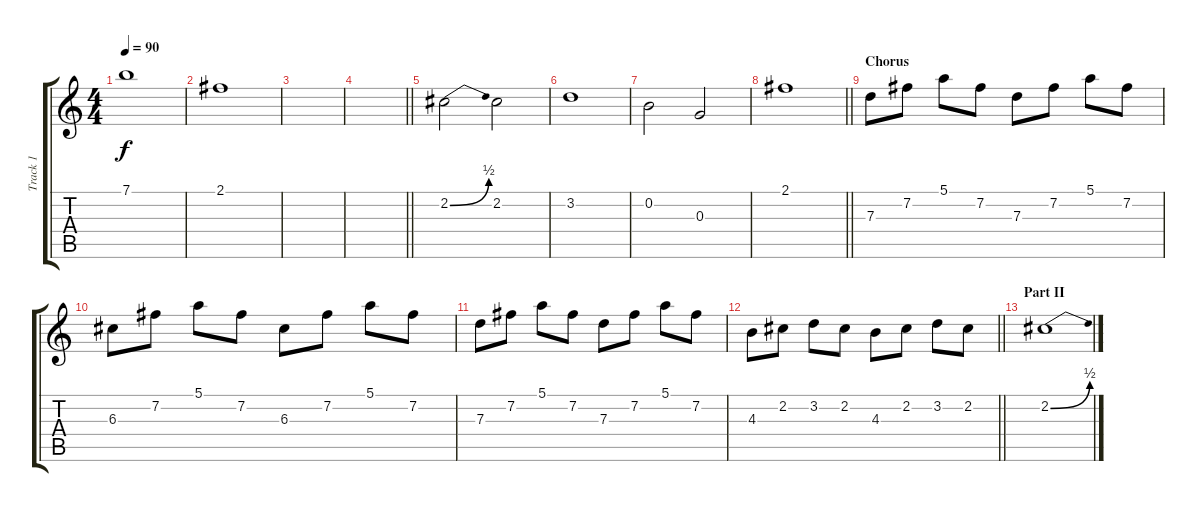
\track ("Track 1" "Track 1") {instrument acousticguitarsteel}
\staff {score tabs}
\tuning (E4 B3 G3 D3 A2 E2) {hide}
\ts (4 4)
\tempo 90
\clef g2
\ks c
7.1.1{dy f} |
2.1.1 |
|
\barLineRight lightlight
|
2.2{be (bend 0 0 60 2)}.2 2.2.2 |
3.2.1 |
0.2.2 0.3.2 |
\barLineRight lightlight
2.1.1 |
\section ("" "Chorus ")
7.3.8 7.2.8 5.1.8 7.2.8 7.3.8 7.2.8 5.1.8 7.2.8 |
6.3.8 7.2.8 5.1.8 7.2.8 6.3.8 7.2.8 5.1.8 7.2.8 |
7.3.8 7.2.8 5.1.8 7.2.8 7.3.8 7.2.8 5.1.8 7.2.8 |
\barLineRight lightlight
4.3.8 2.2.8 3.2.8 2.2.8 4.3.8 2.2.8 3.2.8 2.2.8 |
\section ("" "Part II")
2.2{be (bend 0 0 60 2)}.1
